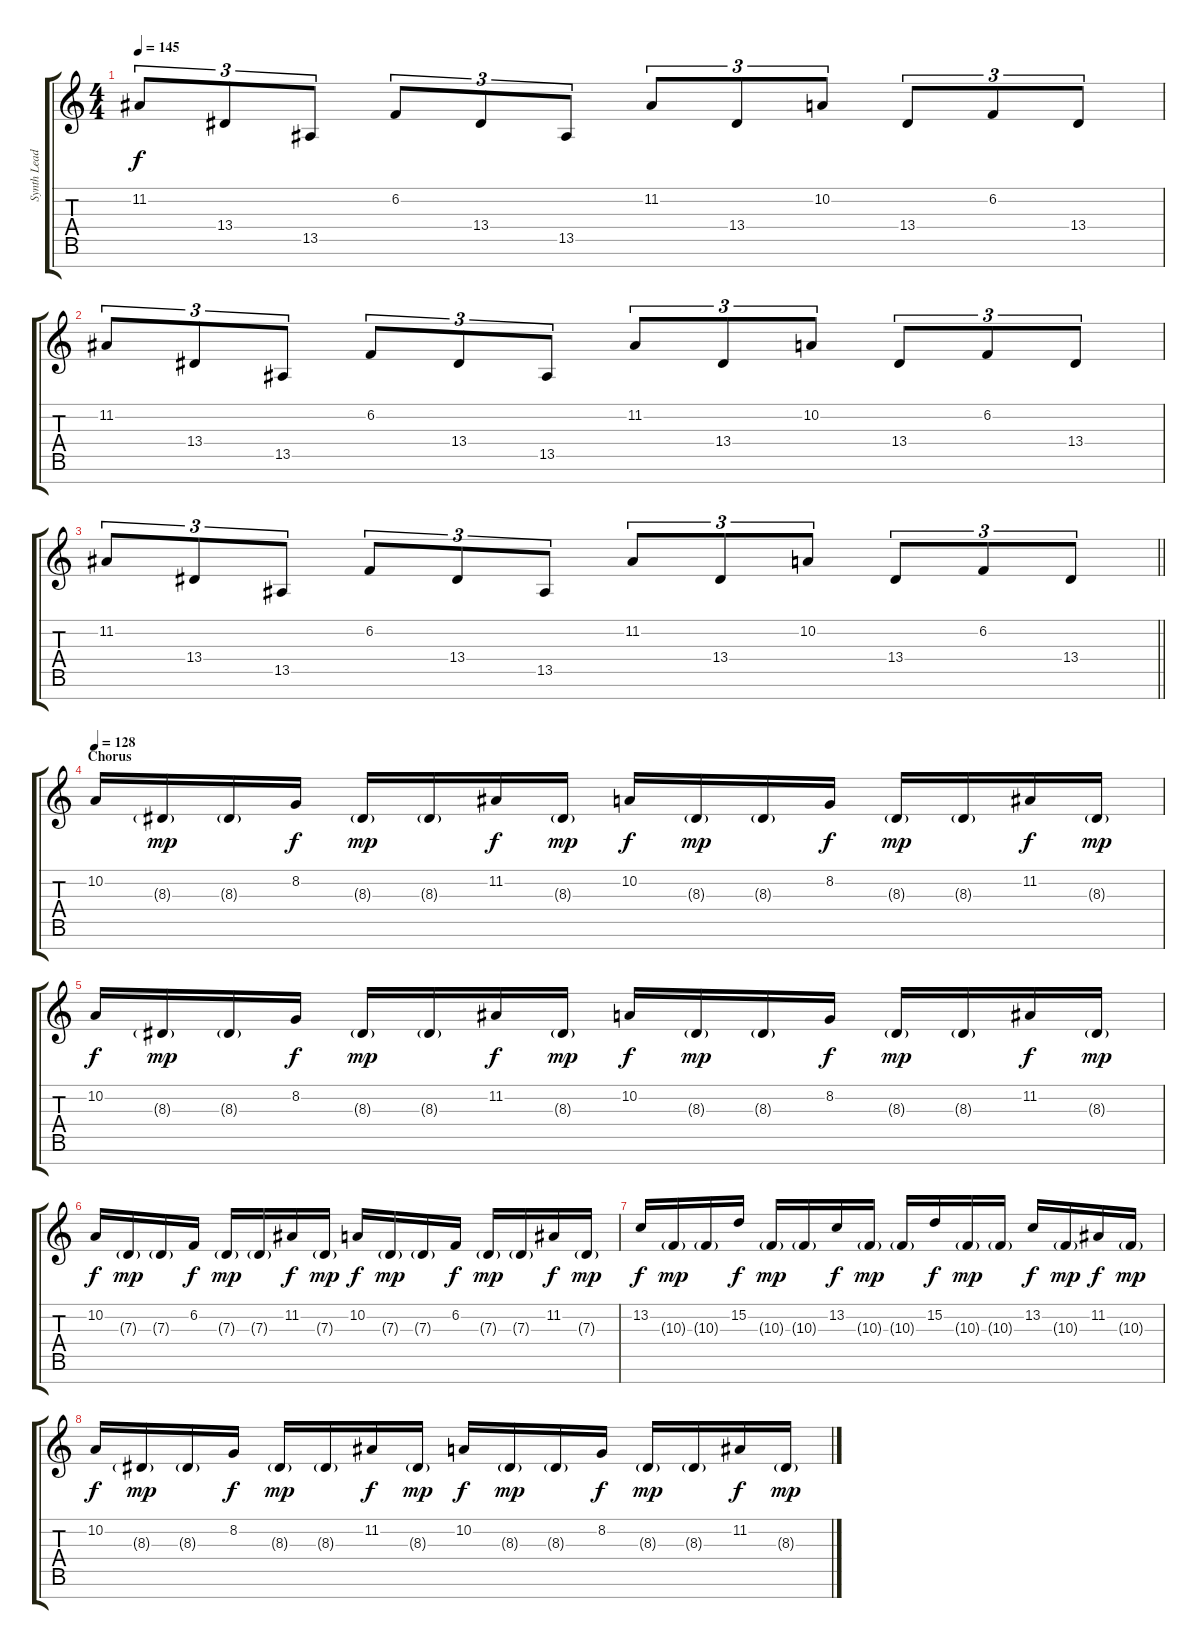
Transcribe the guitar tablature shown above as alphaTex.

\track ("Synth Leads" "Synth Lead") {instrument lead1square}
\staff {score tabs}
\tuning (E4 B3 G3 D3 A2 E2 B1) {hide}
\ts (4 4)
\tempo 145
\clef g2
\ks c
11.2.8{tu (3 2) dy f} 13.4.8{tu (3 2)} 13.5.8{tu (3 2)} 6.2.8{tu (3 2)} 13.4.8{tu (3 2)} 13.5.8{tu (3 2)} 11.2.8{tu (3 2)} 13.4.8{tu (3 2)} 10.2.8{tu (3 2)} 13.4.8{tu (3 2)} 6.2.8{tu (3 2)} 13.4.8{tu (3 2)} |
11.2.8{tu (3 2)} 13.4.8{tu (3 2)} 13.5.8{tu (3 2)} 6.2.8{tu (3 2)} 13.4.8{tu (3 2)} 13.5.8{tu (3 2)} 11.2.8{tu (3 2)} 13.4.8{tu (3 2)} 10.2.8{tu (3 2)} 13.4.8{tu (3 2)} 6.2.8{tu (3 2)} 13.4.8{tu (3 2)} |
\barLineRight lightlight
11.2.8{tu (3 2)} 13.4.8{tu (3 2)} 13.5.8{tu (3 2)} 6.2.8{tu (3 2)} 13.4.8{tu (3 2)} 13.5.8{tu (3 2)} 11.2.8{tu (3 2)} 13.4.8{tu (3 2)} 10.2.8{tu (3 2)} 13.4.8{tu (3 2)} 6.2.8{tu (3 2)} 13.4.8{tu (3 2)} |
\section ("" "Chorus")
\tempo 128
10.2.16{instrument acousticgrandpiano} 8.3{g}.16{dy mp} 8.3{g}.16 8.2.16{dy f} 8.3{g}.16{dy mp} 8.3{g}.16 11.2.16{dy f} 8.3{g}.16{dy mp} 10.2.16{dy f} 8.3{g}.16{dy mp} 8.3{g}.16 8.2.16{dy f} 8.3{g}.16{dy mp} 8.3{g}.16 11.2.16{dy f} 8.3{g}.16{dy mp} |
10.2.16{dy f} 8.3{g}.16{dy mp} 8.3{g}.16 8.2.16{dy f} 8.3{g}.16{dy mp} 8.3{g}.16 11.2.16{dy f} 8.3{g}.16{dy mp} 10.2.16{dy f} 8.3{g}.16{dy mp} 8.3{g}.16 8.2.16{dy f} 8.3{g}.16{dy mp} 8.3{g}.16 11.2.16{dy f} 8.3{g}.16{dy mp} |
10.2.16{dy f} 7.3{g}.16{dy mp} 7.3{g}.16 6.2.16{dy f} 7.3{g}.16{dy mp} 7.3{g}.16 11.2.16{dy f} 7.3{g}.16{dy mp} 10.2.16{dy f} 7.3{g}.16{dy mp} 7.3{g}.16 6.2.16{dy f} 7.3{g}.16{dy mp} 7.3{g}.16 11.2.16{dy f} 7.3{g}.16{dy mp} |
13.2.16{dy f} 10.3{g}.16{dy mp} 10.3{g}.16 15.2.16{dy f} 10.3{g}.16{dy mp} 10.3{g}.16 13.2.16{dy f} 10.3{g}.16{dy mp} 10.3{g}.16 15.2.16{dy f} 10.3{g}.16{dy mp} 10.3{g}.16 13.2.16{dy f} 10.3{g}.16{dy mp} 11.2.16{dy f} 10.3{g}.16{dy mp} |
10.2.16{dy f} 8.3{g}.16{dy mp} 8.3{g}.16 8.2.16{dy f} 8.3{g}.16{dy mp} 8.3{g}.16 11.2.16{dy f} 8.3{g}.16{dy mp} 10.2.16{dy f} 8.3{g}.16{dy mp} 8.3{g}.16 8.2.16{dy f} 8.3{g}.16{dy mp} 8.3{g}.16 11.2.16{dy f} 8.3{g}.16{dy mp}
